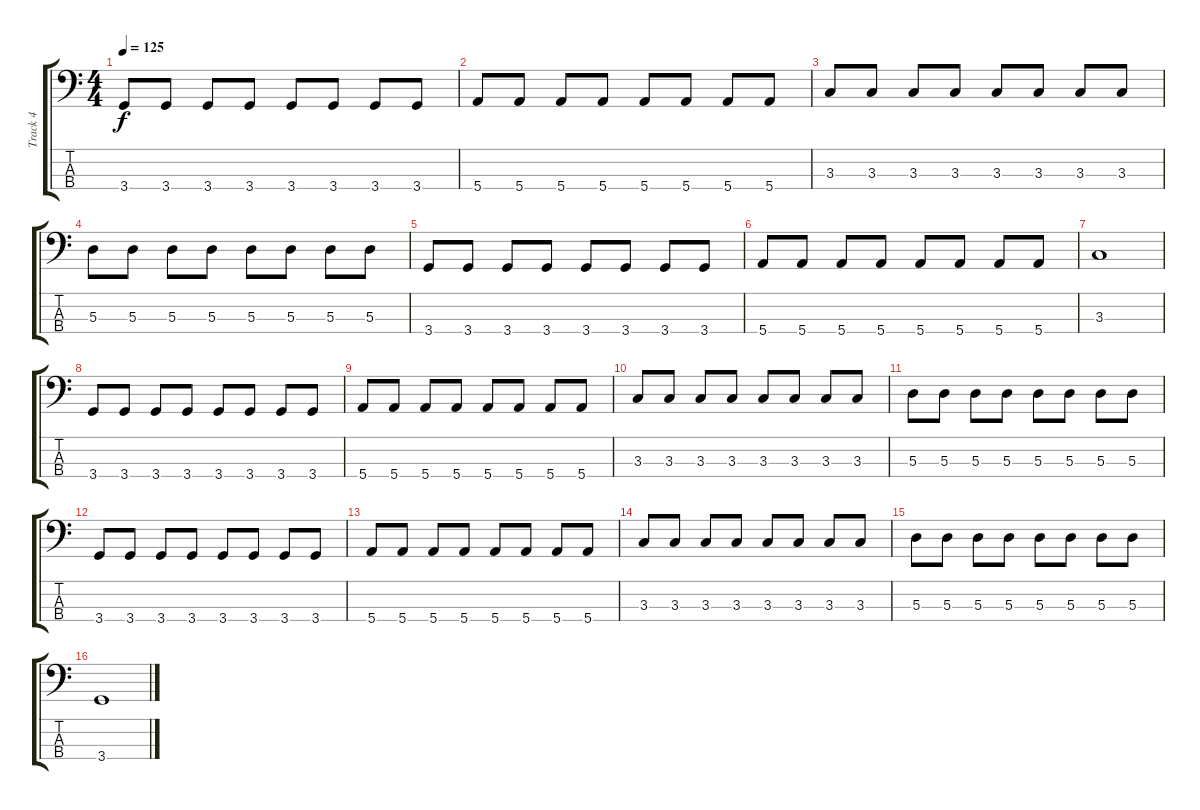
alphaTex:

\track ("Track 4" "Track 4") {instrument electricbasspick}
\staff {score tabs}
\tuning (G2 D2 A1 E1) {hide}
\ts (4 4)
\tempo 125
\clef f4
\ks c
3.4.8{dy f} 3.4.8 3.4.8 3.4.8 3.4.8 3.4.8 3.4.8 3.4.8 |
5.4.8 5.4.8 5.4.8 5.4.8 5.4.8 5.4.8 5.4.8 5.4.8 |
3.3.8 3.3.8 3.3.8 3.3.8 3.3.8 3.3.8 3.3.8 3.3.8 |
5.3.8 5.3.8 5.3.8 5.3.8 5.3.8 5.3.8 5.3.8 5.3.8 |
3.4.8 3.4.8 3.4.8 3.4.8 3.4.8 3.4.8 3.4.8 3.4.8 |
5.4.8 5.4.8 5.4.8 5.4.8 5.4.8 5.4.8 5.4.8 5.4.8 |
3.3.1 |
3.4.8 3.4.8 3.4.8 3.4.8 3.4.8 3.4.8 3.4.8 3.4.8 |
5.4.8 5.4.8 5.4.8 5.4.8 5.4.8 5.4.8 5.4.8 5.4.8 |
3.3.8 3.3.8 3.3.8 3.3.8 3.3.8 3.3.8 3.3.8 3.3.8 |
5.3.8 5.3.8 5.3.8 5.3.8 5.3.8 5.3.8 5.3.8 5.3.8 |
3.4.8 3.4.8 3.4.8 3.4.8 3.4.8 3.4.8 3.4.8 3.4.8 |
5.4.8 5.4.8 5.4.8 5.4.8 5.4.8 5.4.8 5.4.8 5.4.8 |
3.3.8 3.3.8 3.3.8 3.3.8 3.3.8 3.3.8 3.3.8 3.3.8 |
5.3.8 5.3.8 5.3.8 5.3.8 5.3.8 5.3.8 5.3.8 5.3.8 |
3.4.1
